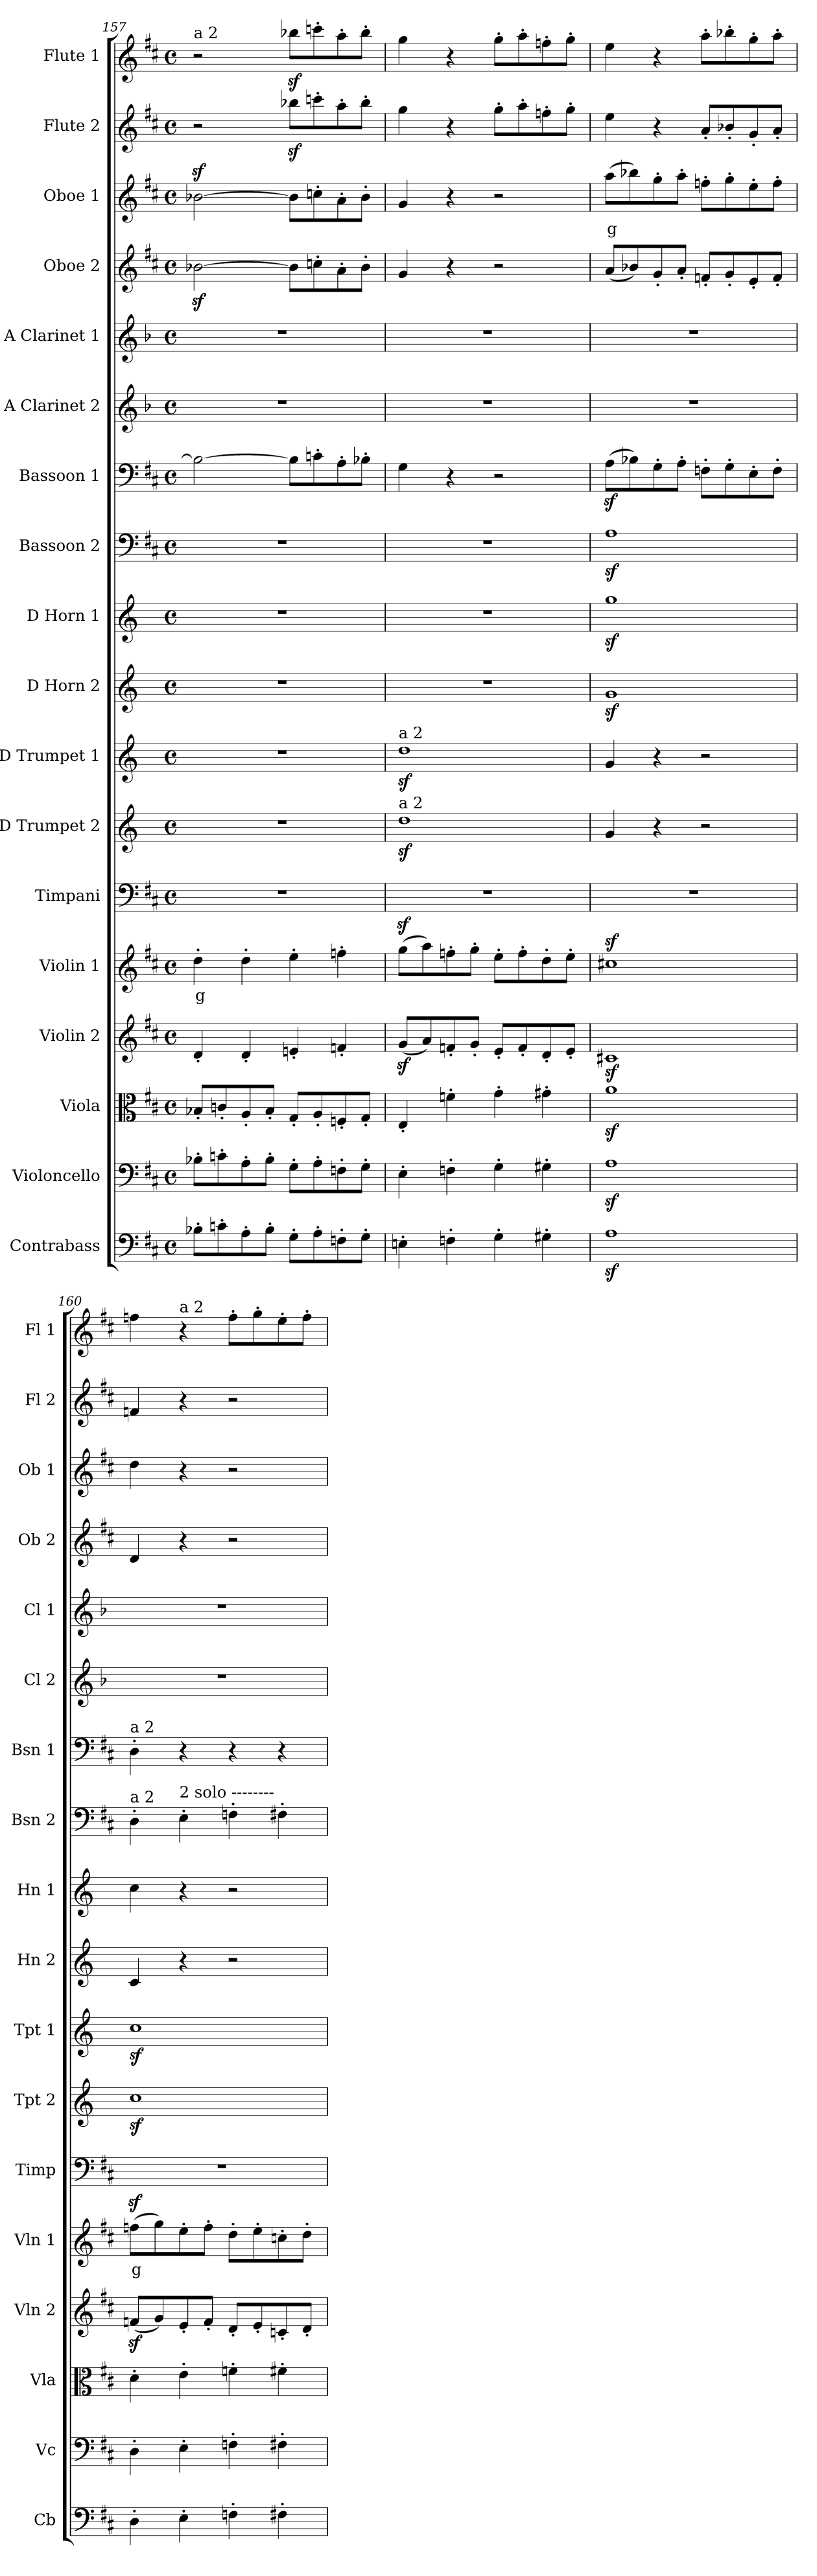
**kern	**kern	**kern	**kern	**kern	**text	**kern	**kern	**kern	**kern	**kern	**kern	**kern	**kern	**kern	**kern	**kern	**text	**kern	**kern
*part18	*part17	*part16	*part15	*part14	*part14	*part13	*part12	*part11	*part10	*part9	*part8	*part7	*part6	*part5	*part4	*part3	*part3	*part2	*part1
*staff18	*staff17	*staff16	*staff15	*staff14	*staff14	*staff13	*staff12	*staff11	*staff10	*staff9	*staff8	*staff7	*staff6	*staff5	*staff4	*staff3	*staff3	*staff2	*staff1
*I"Contrabass	*I"Violoncello	*I"Viola	*I"Violin 2	*I"Violin 1	*	*I"Timpani	*I"D Trumpet 2	*I"D Trumpet 1	*I"D Horn 2	*I"D Horn 1	*I"Bassoon 2	*I"Bassoon 1	*I"A Clarinet 2	*I"A Clarinet 1	*I"Oboe 2	*I"Oboe 1	*	*I"Flute 2	*I"Flute 1
*I'Cb	*I'Vc	*I'Vla	*I'Vln 2	*I'Vln 1	*	*I'Timp	*I'Tpt 2	*I'Tpt 1	*I'Hn 2	*I'Hn 1	*I'Bsn 2	*I'Bsn 1	*I'Cl 2	*I'Cl 1	*I'Ob 2	*I'Ob 1	*	*I'Fl 2	*I'Fl 1
!!LO:PB:g=z
*clefF4	*clefF4	*clefC3	*clefG2	*clefG2	*	*clefF4	*clefG2	*clefG2	*clefG2	*clefG2	*clefF4	*clefF4	*clefG2	*clefG2	*clefG2	*clefG2	*	*clefG2	*clefG2
*ITrd7c12	*	*	*	*	*	*	*ITrd-1c-2	*ITrd-1c-2	*ITrd6c10	*ITrd6c10	*	*	*ITrd2c3	*ITrd2c3	*	*	*	*	*
*k[f#c#]	*k[f#c#]	*k[f#c#]	*k[f#c#]	*k[f#c#]	*	*k[f#c#]	*k[f#c#]	*k[f#c#]	*k[f#c#]	*k[f#c#]	*k[f#c#]	*k[f#c#]	*k[f#c#]	*k[f#c#]	*k[f#c#]	*k[f#c#]	*	*k[f#c#]	*k[f#c#]
*M4/4	*M4/4	*M4/4	*M4/4	*M4/4	*	*M4/4	*M4/4	*M4/4	*M4/4	*M4/4	*M4/4	*M4/4	*M4/4	*M4/4	*M4/4	*M4/4	*	*M4/4	*M4/4
*met(c)	*met(c)	*met(c)	*met(c)	*met(c)	*	*met(c)	*met(c)	*met(c)	*met(c)	*met(c)	*met(c)	*met(c)	*met(c)	*met(c)	*met(c)	*met(c)	*	*met(c)	*met(c)
=157	=157	=157	=157	=157	=157	=157	=157	=157	=157	=157	=157	=157	=157	=157	=157	=157	=157	=157	=157
!	!	!	!	!	!	!	!	!	!	!	!	!	!	!	!	!	!	!	!LO:TX:a:t=a 2
!	!	!	!	!	!LO:LY:b:color=#FF0000	!	!	!	!	!	!	!	!	!	!	!	!	!	!
8BB-X'\L	8B-X'\L	8B-X'/L	4d'/	4dd'\	g	1r	1r	1r	1r	1r	1r	2B-\_	1r	1r	[2b-Xz<\	[2b-Xz<\	.	2r	2r
8Cn'\	8cn'\	8cn'/	.	.	.	.	.	.	.	.	.	.	.	.	.	.	.	.	.
8AA'\	8A'\	8A'/	4d'/	4dd'\	.	.	.	.	.	.	.	.	.	.	.	.	.	.	.
8BB-'\J	8B-'\J	8B-'/J	.	.	.	.	.	.	.	.	.	.	.	.	.	.	.	.	.
8GG'\L	8G'\L	8G'/L	4en'/	4ee'\	.	.	.	.	.	.	.	8B-\L]	.	.	8b-\L]	8b-\L]	.	8bb-Xz<\L	8bb-Xz<\L
8AA'\	8A'\	8A'/	.	.	.	.	.	.	.	.	.	8cn'\	.	.	8ccn'\	8ccn'\	.	8cccn'\	8cccn'\
8FFn'\	8Fn'\	8Fn'/	4fn'/	4ffn'\	.	.	.	.	.	.	.	8A'\	.	.	8a'\	8a'\	.	8aa'\	8aa'\
8GG'\J	8G'\J	8G'/J	.	.	.	.	.	.	.	.	.	8B-X'\J	.	.	8b-'\J	8b-'\J	.	8bb-'\J	8bb-'\J
=158	=158	=158	=158	=158	=158	=158	=158	=158	=158	=158	=158	=158	=158	=158	=158	=158	=158	=158	=158
!	!	!	!	!	!	!	!	!LO:TX:a:t=a 2	!	!	!	!	!	!	!	!	!	!	!
!	!	!	!	!	!	!	!LO:TX:a:t=a 2	!	!	!	!	!	!	!	!	!	!	!	!
4EEn'\	4E'\	4E'/	(8gz</L	(8ggz<\L	.	1r	1eez<	1eez<	1r	1r	1r	4G\	1r	1r	4g/	4g/	.	4gg\	4gg\
.	.	.	8a/)	8aa\)	.	.	.	.	.	.	.	.	.	.	.	.	.	.	.
4FFn'\	4Fn'\	4fn'\	8fn'/	8ffn'\	.	.	.	.	.	.	.	4r	.	.	4r	4r	.	4r	4r
.	.	.	8g'/J	8gg'\J	.	.	.	.	.	.	.	.	.	.	.	.	.	.	.
4GG'\	4G'\	4g'\	8e'/L	8ee'\L	.	.	.	.	.	.	.	2r	.	.	2r	2r	.	8gg'\L	8gg'\L
.	.	.	8f'/	8ff'\	.	.	.	.	.	.	.	.	.	.	.	.	.	8aa'\	8aa'\
4GG#X'\	4G#X'\	4g#X'\	8d'/	8dd'\	.	.	.	.	.	.	.	.	.	.	.	.	.	8ffn'\	8ffn'\
.	.	.	8e'/J	8ee'\J	.	.	.	.	.	.	.	.	.	.	.	.	.	8gg'\J	8gg'\J
=159	=159	=159	=159	=159	=159	=159	=159	=159	=159	=159	=159	=159	=159	=159	=159	=159	=159	=159	=159
!	!	!	!	!	!	!	!	!	!	!	!	!	!	!	!	!	!LO:LY:b:color=#FF0000	!	!
1AAz<	1Az<	1az<	1c#Xz<	1cc#Xz<	.	1r	4a/	4a/	1Az<	1az<	1Az<	(8Az<\L	1r	1r	(8a/L	(8aa\L	g	4ee\	4ee\
.	.	.	.	.	.	.	.	.	.	.	.	8B-X\)	.	.	8b-X/)	8bb-X\)	.	.	.
.	.	.	.	.	.	.	4r	4r	.	.	.	8G'\	.	.	8g'/	8gg'\	.	4r	4r
.	.	.	.	.	.	.	.	.	.	.	.	8A'\J	.	.	8a'/J	8aa'\J	.	.	.
.	.	.	.	.	.	.	2r	2r	.	.	.	8Fn'\L	.	.	8fn'/L	8ffn'\L	.	8a'/L	8aa'\L
.	.	.	.	.	.	.	.	.	.	.	.	8G'\	.	.	8g'/	8gg'\	.	8b-X'/	8bb-X'\
.	.	.	.	.	.	.	.	.	.	.	.	8E'\	.	.	8e'/	8ee'\	.	8g'/	8gg'\
.	.	.	.	.	.	.	.	.	.	.	.	8F'\J	.	.	8f'/J	8ff'\J	.	8a'/J	8aa'\J
=160	=160	=160	=160	=160	=160	=160	=160	=160	=160	=160	=160	=160	=160	=160	=160	=160	=160	=160	=160
!	!	!	!	!	!	!	!	!	!	!	!	!LO:TX:a:t=a 2	!	!	!	!	!	!	!
!	!	!	!	!	!	!	!	!	!	!	!LO:TX:a:t=a 2	!	!	!	!	!	!	!	!
!	!	!	!	!	!LO:LY:b:color=#FF0000	!	!	!	!	!	!	!	!	!	!	!	!	!	!
4DD'\	4D'\	4d'\	(8fnz</L	(8ffnz<\L	g	1r	1ddz<	1ddz<	4D/	4d\	4D'\	4D'\	1r	1r	4d/	4dd\	.	4fn/	4ffn\
.	.	.	8g/)	8gg\)	.	.	.	.	.	.	.	.	.	.	.	.	.	.	.
!	!	!	!	!	!	!	!	!	!	!	!	!	!	!	!	!	!	!	!LO:TX:a:t=a 2
!	!	!	!	!	!	!	!	!	!	!	!LO:TX:a:t=2 solo --------	!	!	!	!	!	!	!	!
4EE'\	4E'\	4e'\	8e'/	8ee'\	.	.	.	.	4r	4r	4E'\	4r	.	.	4r	4r	.	4r	4r
.	.	.	8f'/J	8ff'\J	.	.	.	.	.	.	.	.	.	.	.	.	.	.	.
4FFn'\	4Fn'\	4fn'\	8d'/L	8dd'\L	.	.	.	.	2r	2r	4Fn'\	4r	.	.	2r	2r	.	2r	8ff'\L
.	.	.	8e'/	8ee'\	.	.	.	.	.	.	.	.	.	.	.	.	.	.	8gg'\
4FF#X'\	4F#X'\	4f#X'\	8cn'/	8ccn'\	.	.	.	.	.	.	4F#X'\	4r	.	.	.	.	.	.	8ee'\
.	.	.	8d'/J	8dd'\J	.	.	.	.	.	.	.	.	.	.	.	.	.	.	8ff'\J
=	=	=	=	=	=	=	=	=	=	=	=	=	=	=	=	=	=	=	=
*-	*-	*-	*-	*-	*-	*-	*-	*-	*-	*-	*-	*-	*-	*-	*-	*-	*-	*-	*-
